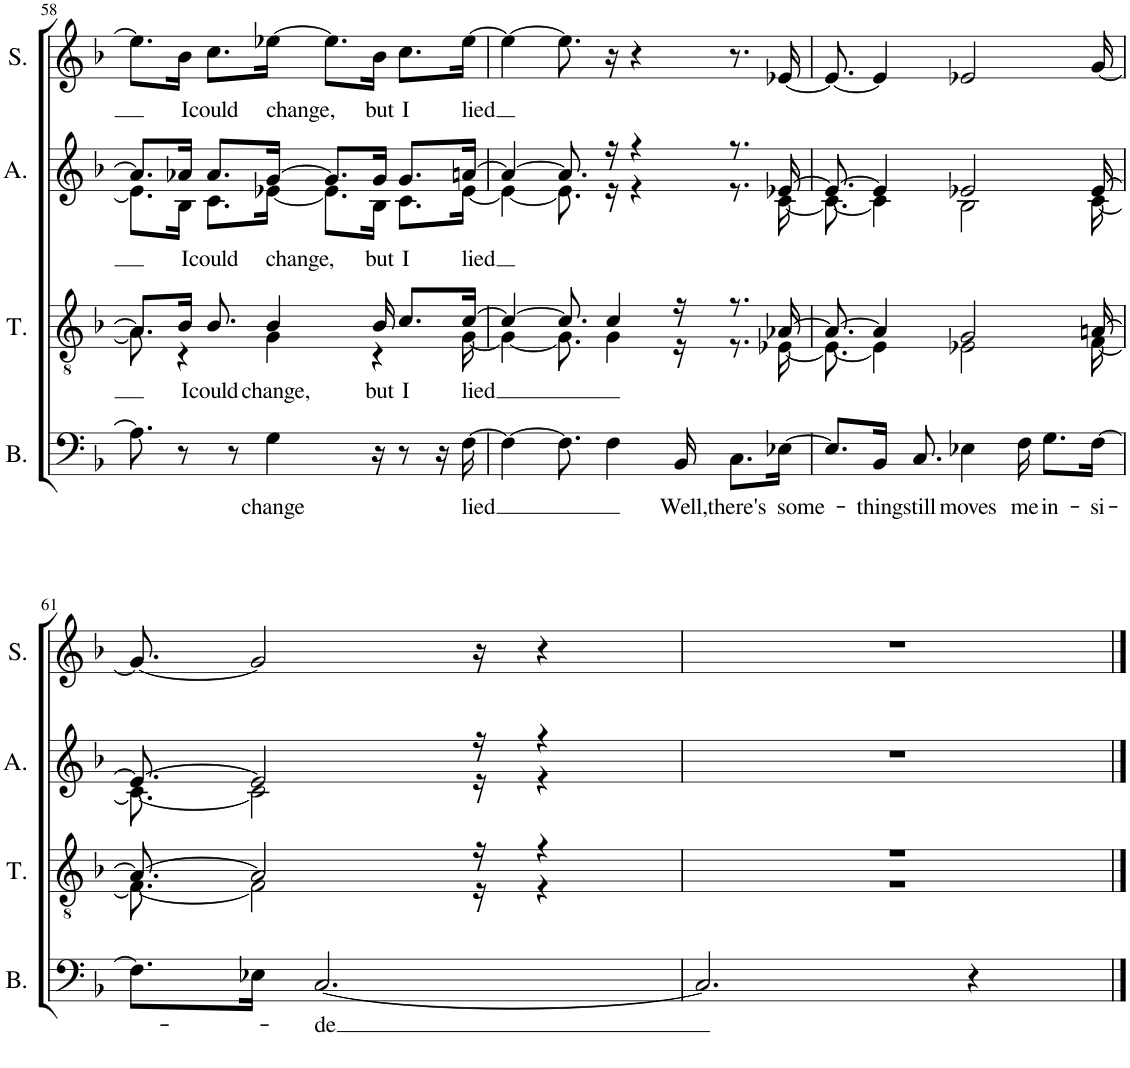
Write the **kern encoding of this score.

**kern	**text	**kern	**text	**kern	**text	**kern	**text
*part4	*part4	*part3	*part3	*part2	*part2	*part1	*part1
*staff4	*staff4	*staff3	*staff3	*staff2	*staff2	*staff1	*staff1
*I"Bass	*	*I"Tenor	*	*I"Alto	*	*I"Soprano	*
*I'B.	*	*I'T.	*	*I'A.	*	*I'S.	*
!!LO:PB:g=z
*clefF4	*	*clefGv2	*	*clefG2	*	*clefG2	*
*k[b-]	*	*k[b-]	*	*k[b-]	*	*k[b-]	*
*M4/4	*	*M4/4	*	*M4/4	*	*M4/4	*
=58	=58	=58	=58	=58	=58	=58	=58
*	*	*^	*	*^	*	*	*
8.A-\]	.	8.A-/L]	8.A-\]	.	8.a-/L]	8.e-\L]	.	8.ee-\L]	.
!	!	!	!	!LO:LY:b	!	!	!LO:LY:b	!	!LO:LY:b
8r	.	16B-/Jk	4r	I	16a-X/Jk	16B-\Jk	I	16b-\Jk	I
!	!	!	!	!LO:LY:b	!	!	!LO:LY:b	!	!LO:LY:b
.	.	8.B-/	.	could	8.a-/L	8.c\L	could	8.cc\L	could
8r	.	.	.	.	.	.	.	.	.
!	!LO:LY:b	!	!	!LO:LY:b	!	!	!LO:LY:b	!	!LO:LY:b
4G\	change	4B-/	4G\	change,	[16g/Jk	[16e-X\Jk	change	[16ee-X\Jk	change,
!	!	!	!	!	!	!	!LO:LY:b	!	!
.	.	.	.	.	8.g/L]	8.e-\L]	,	8.ee-\L]	.
!	!	!	!	!LO:LY:b	!	!	!LO:LY:b	!	!LO:LY:b
16r	.	16B-/	4r	but	16g/Jk	16B-\Jk	but	16b-\Jk	but
!	!	!	!	!LO:LY:b	!	!	!LO:LY:b	!	!LO:LY:b
8r	.	8.c/L	.	I	8.g/L	8.c\L	I	8.cc\L	I
16r	.	.	.	.	.	.	.	.	.
!	!LO:LY:b	!	!	!LO:LY:b	!	!	!LO:LY:b	!	!LO:LY:b
[16F\	lied	[16c/Jk	[16G\	lied	[16an/Jk	[16e-\Jk	lied	[16ee-\Jk	lied
=59	=59	=59	=59	=59	=59	=59	=59	=59	=59
4F\_	.	4c/_	4G\_	.	4a/_	4e-\_	.	4ee-\_	.
8.F\]	.	8.c/]	8.G\]	.	8.a/]	8.e-\]	.	8.ee-\]	.
4F\	.	4c/	4G\	.	16r	16r	.	16r	.
.	.	.	.	.	4r	4r	.	4r	.
!	!LO:LY:b	!	!	!	!	!	!	!	!
16BB-/	Well,	16r	16r	.	.	.	.	.	.
!	!LO:LY:b	!	!	!	!	!	!	!	!
8.C\L	there's	8.r	8.r	.	8.r	8.r	.	8.r	.
!	!LO:LY:b	!	!	!	!	!	!	!	!
[16E-X\Jk	some-	[16A-X/	[16E-X\	.	[16e-X/	[16c\	.	[16e-X/	.
=60	=60	=60	=60	=60	=60	=60	=60	=60	=60
8.E-/L]	.	8.A-/_	8.E-\_	.	8.e-/_	8.c\_	.	8.e-/_	.
!	!LO:LY:b	!	!	!	!	!	!	!	!
16BB-/Jk	thing	4A-/]	4E-\]	.	4e-/]	4c\]	.	4e-/]	.
!	!LO:LY:b	!	!	!	!	!	!	!	!
8.C/	still	.	.	.	.	.	.	.	.
!	!LO:LY:b	!	!	!	!	!	!	!	!
4E-X\	moves	2G/	2E-X\	.	2e-X/	2B-\	.	2e-X/	.
!	!LO:LY:b	!	!	!	!	!	!	!	!
16F\	me	.	.	.	.	.	.	.	.
!	!LO:LY:b	!	!	!	!	!	!	!	!
8.G\L	in-	.	.	.	.	.	.	.	.
!	!LO:LY:b	!	!	!	!	!	!	!	!
[16F\Jk	-si-	[16An/	[16F\	.	[16e-/	[16c\	.	[16g/	.
!!LO:LB:g=z
=61	=61	=61	=61	=61	=61	=61	=61	=61	=61
8.F\L]	.	8.A/_	8.F\_	.	8.e-/_	8.c\_	.	8.g/_	.
16E-X\Jk	.	2A/]	2F\]	.	2e-/]	2c\]	.	2g/]	.
!	!LO:LY:b	!	!	!	!	!	!	!	!
[2.C/	-de	.	.	.	.	.	.	.	.
.	.	16r	16r	.	16r	16r	.	16r	.
.	.	4r	4r	.	4r	4r	.	4r	.
*	*	*	*	*	*v	*v	*	*	*
=62	=62	=62	=62	=62	=62	=62	=62	=62
2.C/]	.	1r	1r	.	1r	.	1r	.
4r	.	.	.	.	.	.	.	.
*	*	*v	*v	*	*	*	*	*
==	==	==	==	==	==	==	==
*-	*-	*-	*-	*-	*-	*-	*-
